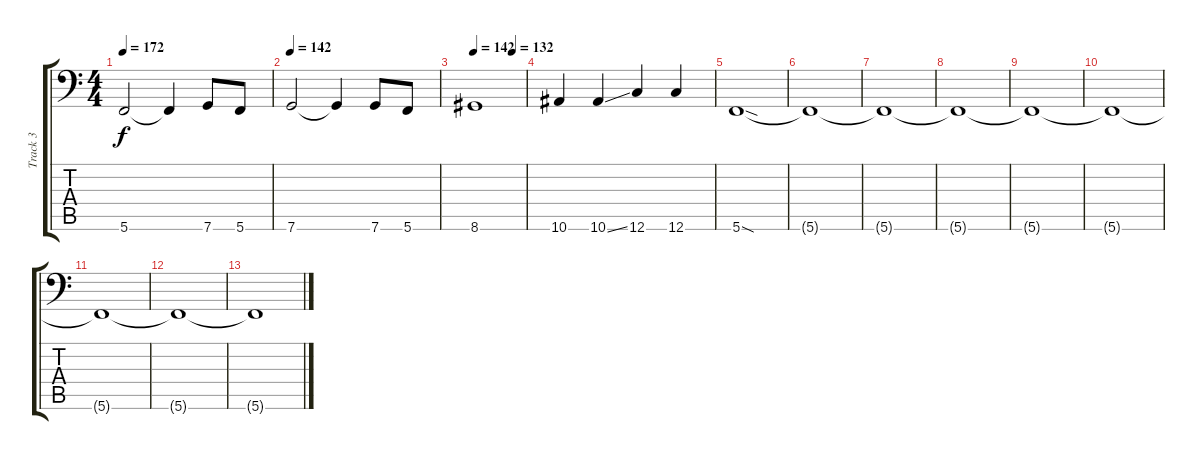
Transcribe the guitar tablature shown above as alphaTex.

\track ("Track 3" "Track 3") {instrument slapbass2}
\staff {score tabs}
\tuning (C3 G2 Eb2 Bb1 F1 C1) {hide}
\ts (4 4)
\tempo 172
\clef f4
\ks c
5.6.2{dy f} 5.6{t}.4 7.6.8 5.6.8 |
\tempo 142
7.6.2 7.6{t}.4 7.6.8 5.6.8 |
\tempo 142
\tempo (132 0.75)
8.6.1 |
10.6.4 10.6{ss}.4 12.6.4 12.6.4 |
5.6{sod}.1{instrument distortionguitar} |
5.6{t}.1 |
5.6{t}.1 |
5.6{t}.1 |
5.6{t}.1 |
5.6{t}.1 |
5.6{t}.1 |
5.6{t}.1 |
5.6{t}.1
